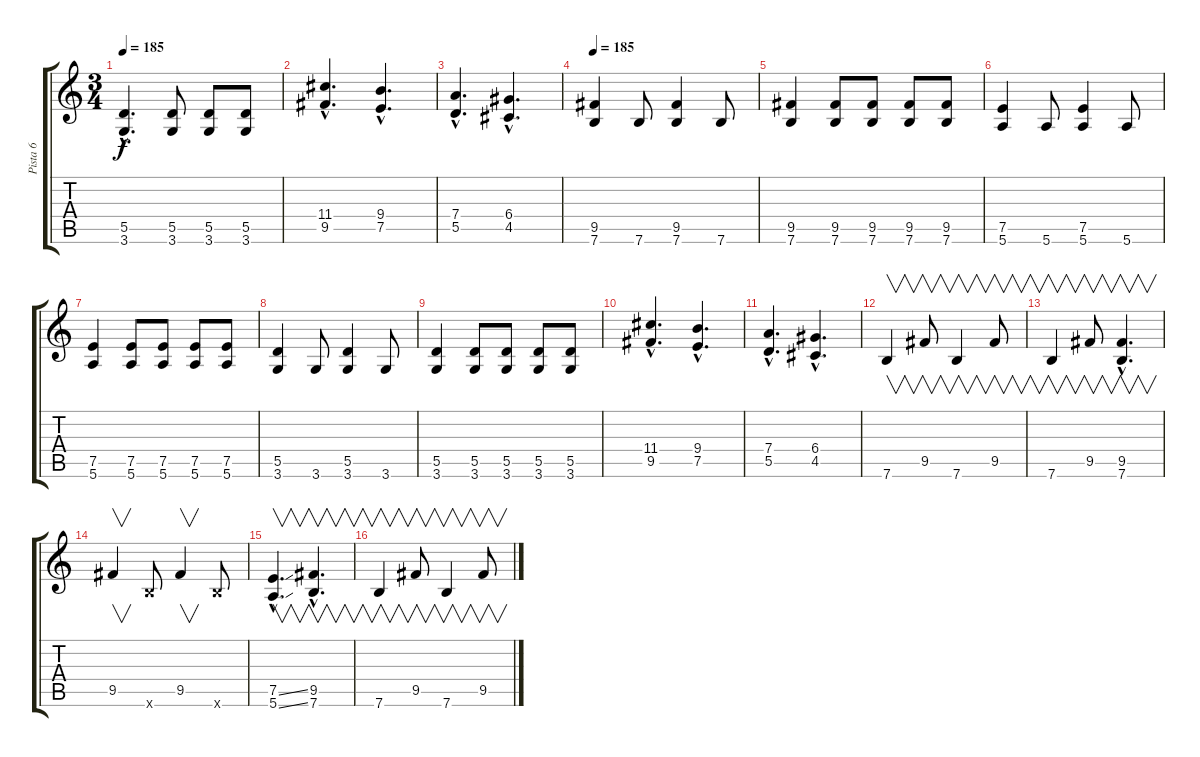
\track ("Pista 6" "Pista 6") {instrument distortionguitar}
\staff {score tabs}
\tuning (E4 B3 G3 D3 A2 E2) {hide}
\ts (3 4)
\tempo 185
\clef g2
\ks c
(5.5{hac t} 3.6{hac t}).4{d dy f} (5.5 3.6).8 (5.5 3.6).8 (5.5 3.6).8 |
(11.4{hac} 9.5{hac}).4{d} (9.4{hac} 7.5{hac}).4{d} |
(7.4{hac} 5.5{hac}).4{d} (6.4{hac} 4.5{hac}).4{d} |
\tempo 185
(9.5 7.6).4 7.6.8 (9.5 7.6).4 7.6.8 |
(9.5 7.6).4 (9.5 7.6).8 (9.5 7.6).8 (9.5 7.6).8 (9.5 7.6).8 |
(7.5 5.6).4 5.6.8 (7.5 5.6).4 5.6.8 |
(7.5 5.6).4 (7.5 5.6).8 (7.5 5.6).8 (7.5 5.6).8 (7.5 5.6).8 |
(5.5 3.6).4 3.6.8 (5.5 3.6).4 3.6.8 |
(5.5 3.6).4 (5.5 3.6).8 (5.5 3.6).8 (5.5 3.6).8 (5.5 3.6).8 |
(11.4{hac} 9.5{hac}).4{d} (9.4{hac} 7.5{hac}).4{d} |
(7.4{hac} 5.5{hac}).4{d} (6.4{hac} 4.5{hac}).4{d} |
7.6.4{v} 9.5.8{v} 7.6.4{v} 9.5.8{v} |
7.6.4{v} 9.5.8{v} (9.5{hac} 7.6{hac}).4{v d} |
9.5.4{v} 7.6{x}.8 9.5.4{v} 7.6{x}.8 |
(7.5{ss hac} 5.6{ss hac}).4{v d} (9.5{hac} 7.6{hac}).4{v d} |
7.6.4{v} 9.5.8{v} 7.6.4{v} 9.5.8{v}
